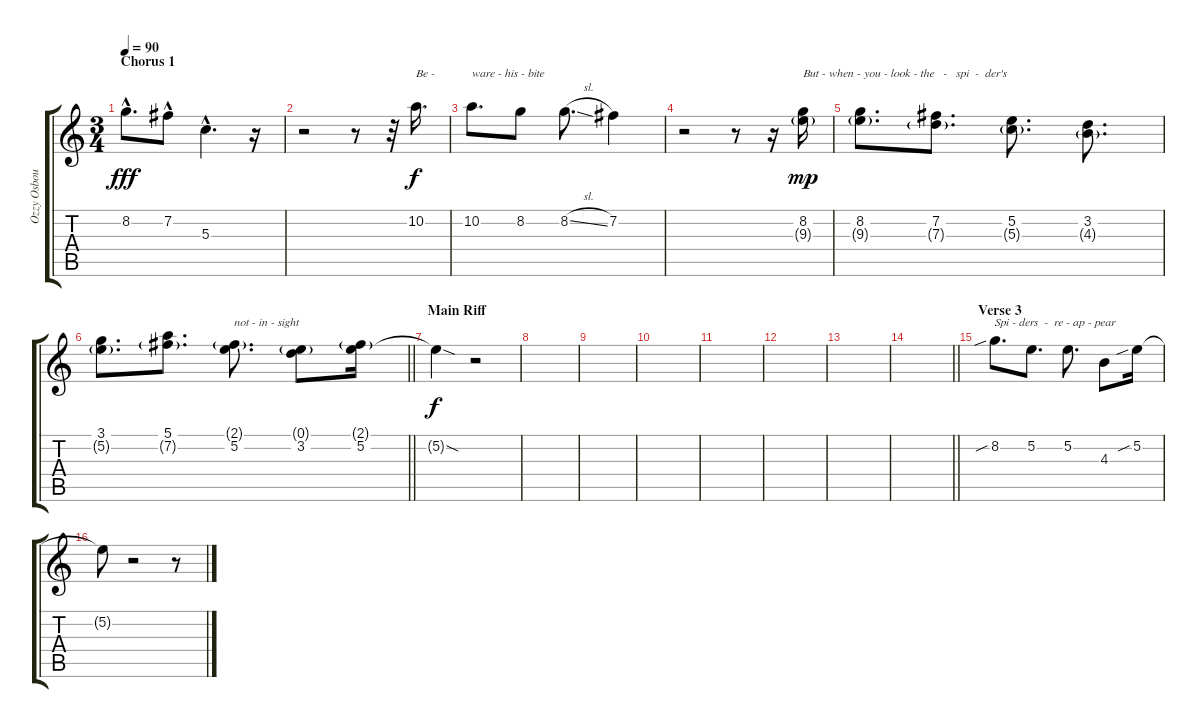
\track ("Ozzy Osbourne" "Ozzy Osbou") {instrument contrabass}
\staff {score tabs}
\tuning (E4 B3 G3 D3 A2 E2) {hide}
\ts (3 4)
\section ("" "Chorus 1")
\tempo 90
\clef g2
\ks c
8.2{hac}.8{d dy fff} 7.2{hac}.8 5.3{hac}.4{d} r.16 |
r.2 r.8 r.32 10.2.16{d txt "Be - " dy f} |
10.2.8{d txt "ware - his - bite"} 8.2.8 8.2{sl}.8{d} 7.2.4 |
r.2 r.8 r.16 (8.2 9.3{g}).16{txt "But - when - you - look - the   -   spi  -  der's " dy mp} |
(8.2 9.3{g}).8{d} (7.2 7.3{g}).8{d} (5.2 5.3{g}).8{d} (3.2 4.3{g}).8{d} |
\barLineRight lightlight
(3.1 5.2{g}).8{d} (5.1 7.2{g}).8{d} (2.1{g} 5.2).8{d txt "not - in - sight"} (0.1{g} 3.2).8 (2.1{g} 5.2).16 |
\section ("" "Main Riff")
5.2{sod t}.4{dy f} r.2 |
|
|
|
|
|
|
\barLineRight lightlight
|
\section ("" "Verse 3")
8.2{sib}.8{d txt "Spi - ders  -  re - ap - pear"} 5.2.8{d} 5.2.8{d} 4.3.8 5.2{sib}.16 |
5.2{t}.8 r.2 r.8
